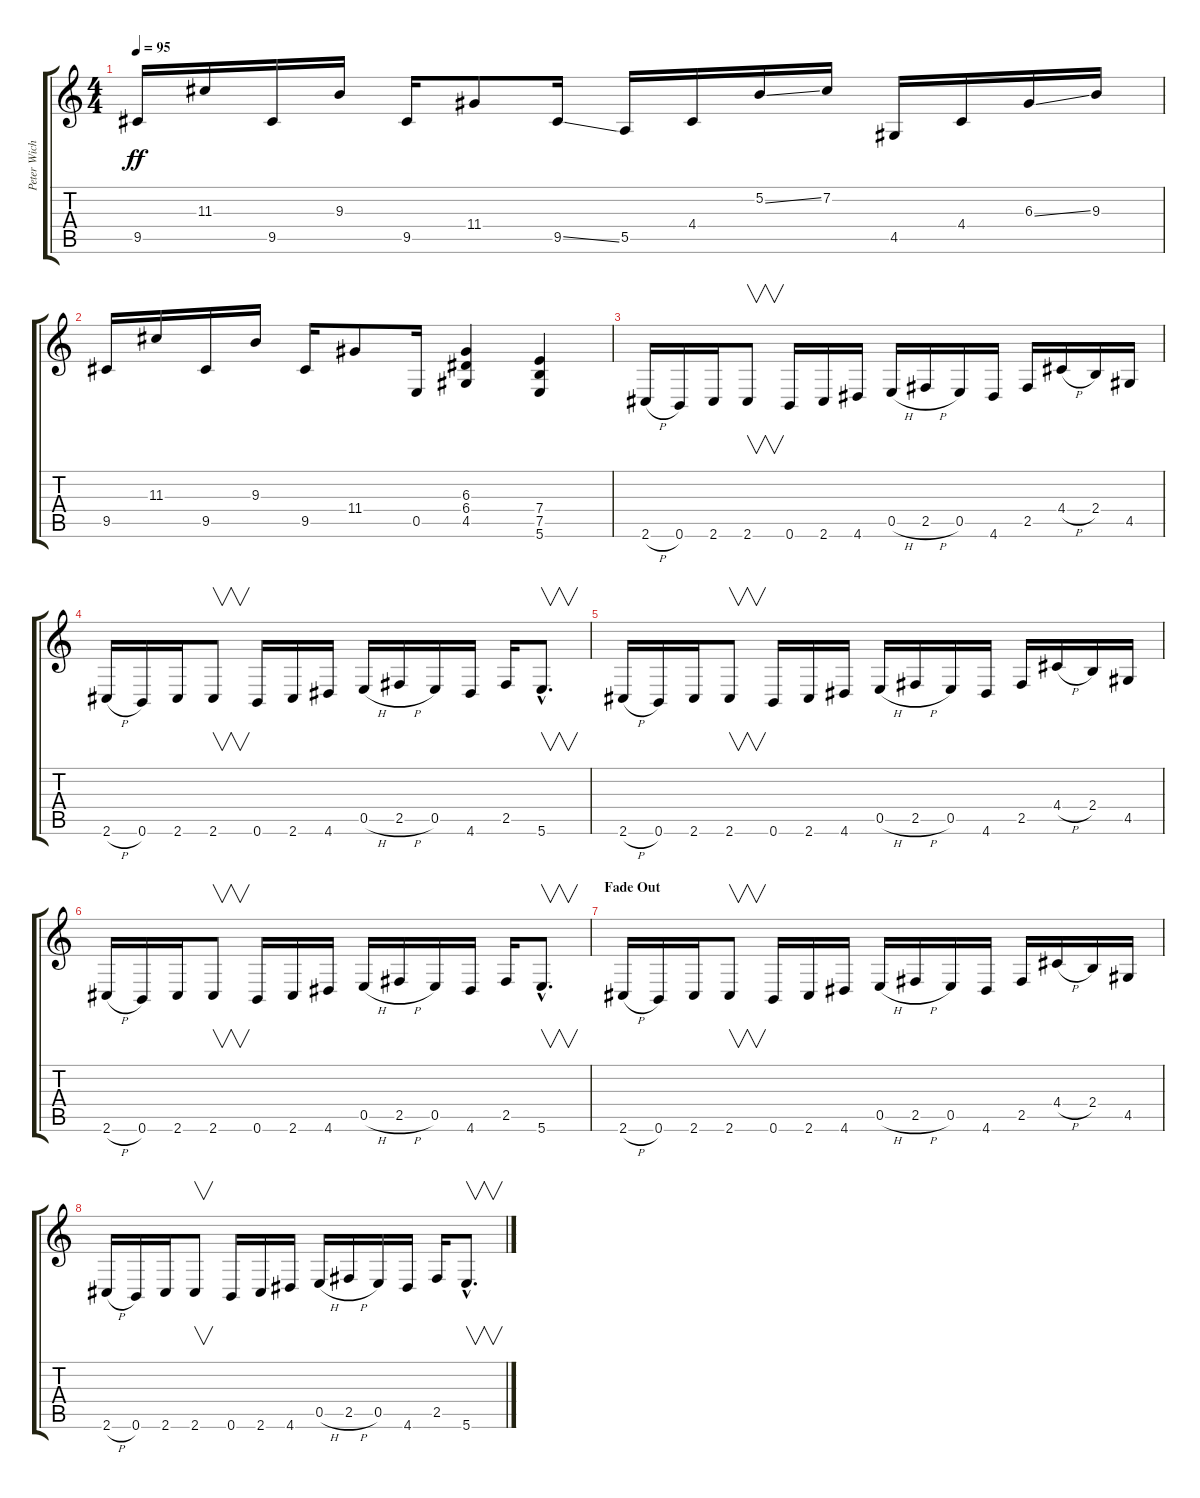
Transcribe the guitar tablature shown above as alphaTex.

\track ("Peter Wichers" "Peter Wich") {instrument distortionguitar}
\staff {score tabs}
\tuning (B3 Gb3 D3 A2 E2 B1) {hide}
\ts (4 4)
\tempo 95
\clef g2
\ks c
9.5.16{dy ff} 11.3.16 9.5.16 9.3.16 9.5.16 11.4.8 9.5{ss}.16 5.5.16 4.4.16 5.2{ss}.16 7.2.16 4.5.16 4.4.16 6.3{ss}.16 9.3.16 |
9.5.16 11.3.16 9.5.16 9.3.16 9.5.16 11.4.8 0.5.16 (6.3 6.4 4.5).4 (7.4 7.5 5.6).4 |
2.6{h}.16 0.6.16 2.6.16 2.6.8{v} 0.6.16 2.6.16 4.6.16 0.5{h}.16 2.5{h}.16 0.5.16 4.6.16 2.5.16 4.4{h}.16 2.4.16 4.5.16 |
2.6{h}.16 0.6.16 2.6.16 2.6.8{v} 0.6.16 2.6.16 4.6.16 0.5{h}.16 2.5{h}.16 0.5.16 4.6.16 2.5.16 5.6{hac}.8{v d} |
2.6{h}.16 0.6.16 2.6.16 2.6.8{v} 0.6.16 2.6.16 4.6.16 0.5{h}.16 2.5{h}.16 0.5.16 4.6.16 2.5.16 4.4{h}.16 2.4.16 4.5.16 |
2.6{h}.16 0.6.16 2.6.16 2.6.8{v} 0.6.16 2.6.16 4.6.16 0.5{h}.16 2.5{h}.16 0.5.16 4.6.16 2.5.16 5.6{hac}.8{v d} |
\section ("" "Fade Out")
2.6{h}.16 0.6.16 2.6.16 2.6.8{v} 0.6.16 2.6.16 4.6.16 0.5{h}.16 2.5{h}.16 0.5.16 4.6.16 2.5.16 4.4{h}.16 2.4.16 4.5.16 |
2.6{h}.16 0.6.16 2.6.16 2.6.8{v} 0.6.16 2.6.16 4.6.16 0.5{h}.16 2.5{h}.16 0.5.16 4.6.16 2.5.16 5.6{hac}.8{v d}
